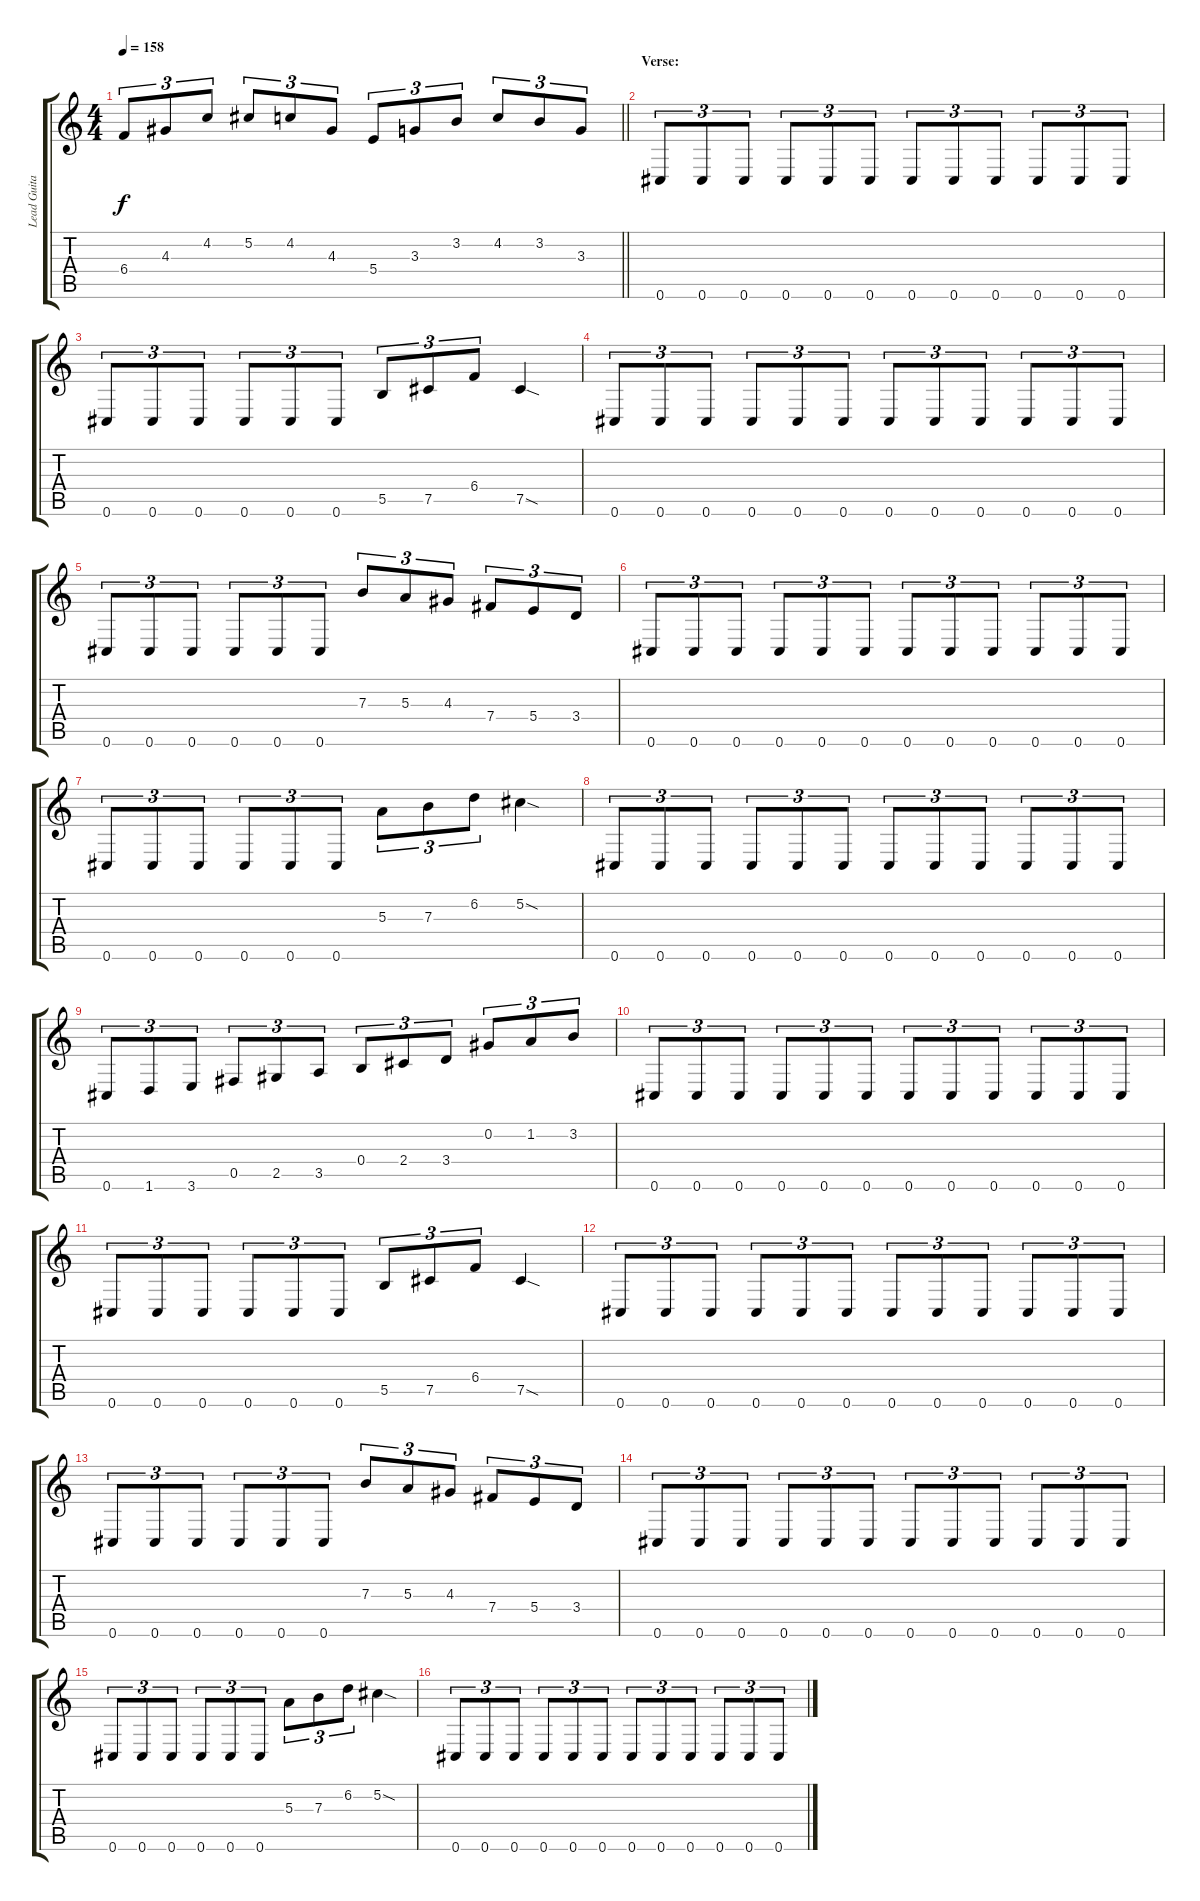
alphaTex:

\track ("Lead Guitar" "Lead Guita") {instrument overdrivenguitar}
\staff {score tabs}
\tuning (Db4 Ab3 E3 B2 Gb2 Db2) {hide}
\ts (4 4)
\tempo 158
\clef g2
\barLineRight lightlight
\ks c
6.4.8{tu (3 2) dy f} 4.3.8{tu (3 2)} 4.2.8{tu (3 2)} 5.2.8{tu (3 2)} 4.2.8{tu (3 2)} 4.3.8{tu (3 2)} 5.4.8{tu (3 2)} 3.3.8{tu (3 2)} 3.2.8{tu (3 2)} 4.2.8{tu (3 2)} 3.2.8{tu (3 2)} 3.3.8{tu (3 2)} |
\section ("" "Verse:")
0.6.8{tu (3 2)} 0.6.8{tu (3 2)} 0.6.8{tu (3 2)} 0.6.8{tu (3 2)} 0.6.8{tu (3 2)} 0.6.8{tu (3 2)} 0.6.8{tu (3 2)} 0.6.8{tu (3 2)} 0.6.8{tu (3 2)} 0.6.8{tu (3 2)} 0.6.8{tu (3 2)} 0.6.8{tu (3 2)} |
0.6.8{tu (3 2)} 0.6.8{tu (3 2)} 0.6.8{tu (3 2)} 0.6.8{tu (3 2)} 0.6.8{tu (3 2)} 0.6.8{tu (3 2)} 5.5.8{tu (3 2)} 7.5.8{tu (3 2)} 6.4.8{tu (3 2)} 7.5{sod}.4 |
0.6.8{tu (3 2)} 0.6.8{tu (3 2)} 0.6.8{tu (3 2)} 0.6.8{tu (3 2)} 0.6.8{tu (3 2)} 0.6.8{tu (3 2)} 0.6.8{tu (3 2)} 0.6.8{tu (3 2)} 0.6.8{tu (3 2)} 0.6.8{tu (3 2)} 0.6.8{tu (3 2)} 0.6.8{tu (3 2)} |
0.6.8{tu (3 2)} 0.6.8{tu (3 2)} 0.6.8{tu (3 2)} 0.6.8{tu (3 2)} 0.6.8{tu (3 2)} 0.6.8{tu (3 2)} 7.3.8{tu (3 2)} 5.3.8{tu (3 2)} 4.3.8{tu (3 2)} 7.4.8{tu (3 2)} 5.4.8{tu (3 2)} 3.4.8{tu (3 2)} |
0.6.8{tu (3 2)} 0.6.8{tu (3 2)} 0.6.8{tu (3 2)} 0.6.8{tu (3 2)} 0.6.8{tu (3 2)} 0.6.8{tu (3 2)} 0.6.8{tu (3 2)} 0.6.8{tu (3 2)} 0.6.8{tu (3 2)} 0.6.8{tu (3 2)} 0.6.8{tu (3 2)} 0.6.8{tu (3 2)} |
0.6.8{tu (3 2)} 0.6.8{tu (3 2)} 0.6.8{tu (3 2)} 0.6.8{tu (3 2)} 0.6.8{tu (3 2)} 0.6.8{tu (3 2)} 5.3.8{tu (3 2)} 7.3.8{tu (3 2)} 6.2.8{tu (3 2)} 5.2{sod}.4 |
0.6.8{tu (3 2)} 0.6.8{tu (3 2)} 0.6.8{tu (3 2)} 0.6.8{tu (3 2)} 0.6.8{tu (3 2)} 0.6.8{tu (3 2)} 0.6.8{tu (3 2)} 0.6.8{tu (3 2)} 0.6.8{tu (3 2)} 0.6.8{tu (3 2)} 0.6.8{tu (3 2)} 0.6.8{tu (3 2)} |
0.6.8{tu (3 2)} 1.6.8{tu (3 2)} 3.6.8{tu (3 2)} 0.5.8{tu (3 2)} 2.5.8{tu (3 2)} 3.5.8{tu (3 2)} 0.4.8{tu (3 2)} 2.4.8{tu (3 2)} 3.4.8{tu (3 2)} 0.2.8{tu (3 2)} 1.2.8{tu (3 2)} 3.2.8{tu (3 2)} |
0.6.8{tu (3 2)} 0.6.8{tu (3 2)} 0.6.8{tu (3 2)} 0.6.8{tu (3 2)} 0.6.8{tu (3 2)} 0.6.8{tu (3 2)} 0.6.8{tu (3 2)} 0.6.8{tu (3 2)} 0.6.8{tu (3 2)} 0.6.8{tu (3 2)} 0.6.8{tu (3 2)} 0.6.8{tu (3 2)} |
0.6.8{tu (3 2)} 0.6.8{tu (3 2)} 0.6.8{tu (3 2)} 0.6.8{tu (3 2)} 0.6.8{tu (3 2)} 0.6.8{tu (3 2)} 5.5.8{tu (3 2)} 7.5.8{tu (3 2)} 6.4.8{tu (3 2)} 7.5{sod}.4 |
0.6.8{tu (3 2)} 0.6.8{tu (3 2)} 0.6.8{tu (3 2)} 0.6.8{tu (3 2)} 0.6.8{tu (3 2)} 0.6.8{tu (3 2)} 0.6.8{tu (3 2)} 0.6.8{tu (3 2)} 0.6.8{tu (3 2)} 0.6.8{tu (3 2)} 0.6.8{tu (3 2)} 0.6.8{tu (3 2)} |
0.6.8{tu (3 2)} 0.6.8{tu (3 2)} 0.6.8{tu (3 2)} 0.6.8{tu (3 2)} 0.6.8{tu (3 2)} 0.6.8{tu (3 2)} 7.3.8{tu (3 2)} 5.3.8{tu (3 2)} 4.3.8{tu (3 2)} 7.4.8{tu (3 2)} 5.4.8{tu (3 2)} 3.4.8{tu (3 2)} |
0.6.8{tu (3 2)} 0.6.8{tu (3 2)} 0.6.8{tu (3 2)} 0.6.8{tu (3 2)} 0.6.8{tu (3 2)} 0.6.8{tu (3 2)} 0.6.8{tu (3 2)} 0.6.8{tu (3 2)} 0.6.8{tu (3 2)} 0.6.8{tu (3 2)} 0.6.8{tu (3 2)} 0.6.8{tu (3 2)} |
0.6.8{tu (3 2)} 0.6.8{tu (3 2)} 0.6.8{tu (3 2)} 0.6.8{tu (3 2)} 0.6.8{tu (3 2)} 0.6.8{tu (3 2)} 5.3.8{tu (3 2)} 7.3.8{tu (3 2)} 6.2.8{tu (3 2)} 5.2{sod}.4 |
0.6.8{tu (3 2)} 0.6.8{tu (3 2)} 0.6.8{tu (3 2)} 0.6.8{tu (3 2)} 0.6.8{tu (3 2)} 0.6.8{tu (3 2)} 0.6.8{tu (3 2)} 0.6.8{tu (3 2)} 0.6.8{tu (3 2)} 0.6.8{tu (3 2)} 0.6.8{tu (3 2)} 0.6.8{tu (3 2)}
